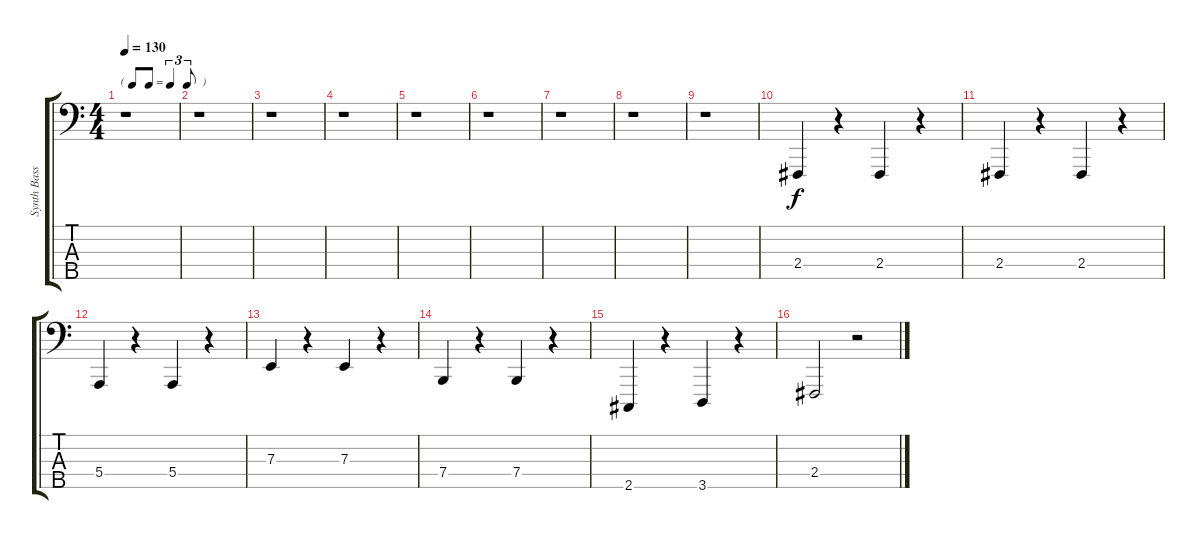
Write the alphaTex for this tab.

\track ("Synth Bass (Andrew Fletcher)" "Synth Bass") {instrument lead8bassandlead}
\staff {score tabs}
\tuning (G2 D2 A1 E1 B0) {hide}
\ts (4 4)
\tf triplet8th
\tempo 130
\clef f4
\ks c
r.1{dy f} |
r.1 |
r.1 |
r.1 |
r.1 |
r.1 |
r.1 |
r.1 |
r.1 |
2.4.4 r.4 2.4.4 r.4 |
2.4.4 r.4 2.4.4 r.4 |
5.4.4 r.4 5.4.4 r.4 |
7.3.4 r.4 7.3.4 r.4 |
7.4.4 r.4 7.4.4 r.4 |
2.5.4 r.4 3.5.4 r.4 |
2.4.2 r.2
